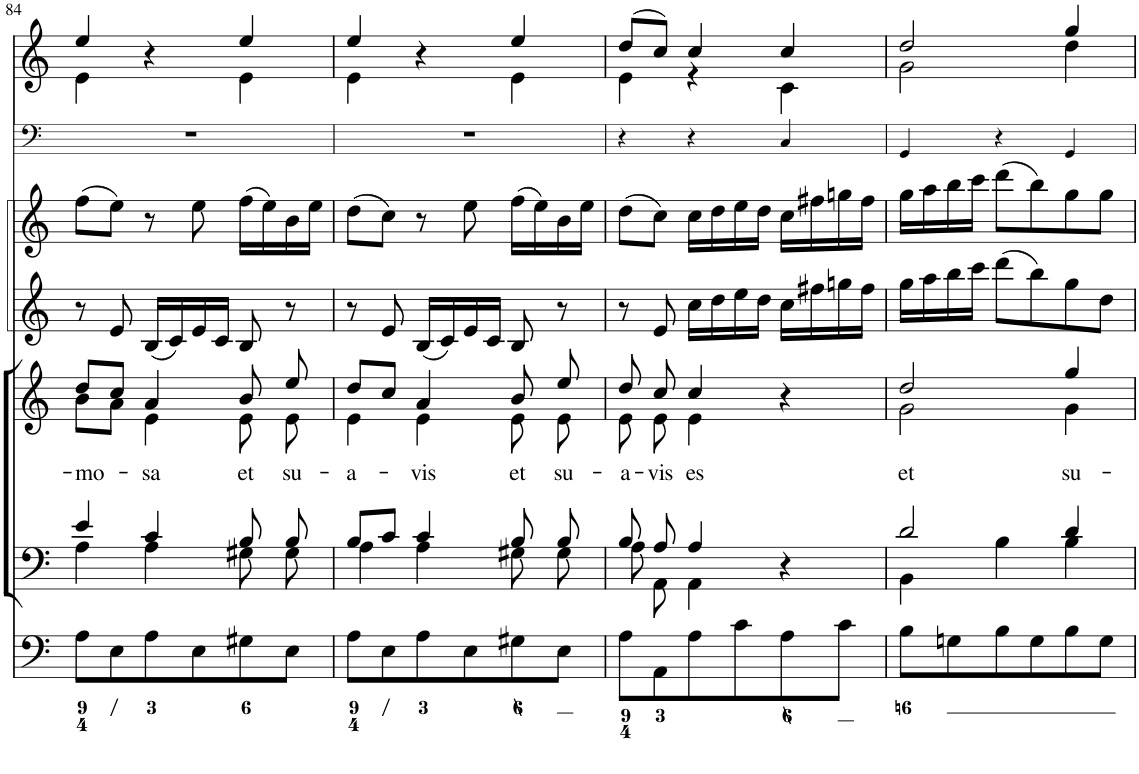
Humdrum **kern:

**kern	**kern	**kern	**text	**kern	**kern	**kern	**kern
*part7	*part6	*part5	*part5	*part4	*part3	*part2	*part1
*staff7	*staff6	*staff5	*staff5	*staff4	*staff3	*staff2	*staff1
*I"Organ	*I"Voice	*I"Voice	*	*I"Violin	*I"Violini	*I"Timpani	*I"Clarini in C
*	*	*	*	*I'Vln	*I'Vln	*I'Timp	*
!!LO:PB:g=z
*clefF4	*clefF4	*clefG2	*	*clefG2	*clefG2	*clefF4	*clefG2
*k[]	*k[]	*k[]	*	*k[]	*k[]	*k[]	*k[]
*M3/4	*M3/4	*M3/4	*	*M3/4	*M3/4	*M3/4	*M3/4
=84	=84	=84	=84	=84	=84	=84	=84
*	*^	*	*	*	*	*	*
!	!	!	!	!LO:LY:b	!	!	!	!
*	*	*	*^	*	*	*	*	*^
8A\L	4e/	4A\	8dd/L	8b\L	-mo-	8r	(8ff\L	2.r	4ee/	4e\
8E\	.	.	8cc/J	8a\J	.	8e/	8ee\J)	.	.	.
!	!	!	!	!	!LO:LY:b	!	!	!	!	!
8A\	4c/	4A\	4a/	4e\	-sa	(16B/LL	8r	.	4r	4ryy
.	.	.	.	.	.	16c/)	.	.	.	.
8E\	.	.	.	.	.	16e/	8ee\	.	.	.
.	.	.	.	.	.	16c/JJ	.	.	.	.
!	!	!	!	!	!LO:LY:b	!	!	!	!	!
8G#X\	8B/	8G#X\	8b/	8e\	et	8B/	(16ff\LL	.	4ee/	4e\
.	.	.	.	.	.	.	16ee\)	.	.	.
!	!	!	!	!	!LO:LY:b	!	!	!	!	!
8E\J	8B/	8G#\	8ee/	8e\	su-	8r	16b\	.	.	.
.	.	.	.	.	.	.	16ee\JJ	.	.	.
=85	=85	=85	=85	=85	=85	=85	=85	=85	=85	=85
!	!	!	!	!	!LO:LY:b	!	!	!	!	!
8A\L	8B/L	4A\	8dd/L	4e\	-a-	8r	(8dd\L	2.r	4ee/	4e\
8E\	8c/J	.	8cc/J	.	.	8e/	8cc\J)	.	.	.
!	!	!	!	!	!LO:LY:b	!	!	!	!	!
8A\	4c/	4A\	4a/	4e\	-vis	(16B/LL	8r	.	4r	4ryy
.	.	.	.	.	.	16c/)	.	.	.	.
8E\	.	.	.	.	.	16e/	8ee\	.	.	.
.	.	.	.	.	.	16c/JJ	.	.	.	.
!	!	!	!	!	!LO:LY:b	!	!	!	!	!
8G#X\	8B/	8G#X\	8b/	8e\	et	8B/	(16ff\LL	.	4ee/	4e\
.	.	.	.	.	.	.	16ee\)	.	.	.
!	!	!	!	!	!LO:LY:b	!	!	!	!	!
8E\J	8B/	8G#\	8ee/	8e\	su-	8r	16b\	.	.	.
.	.	.	.	.	.	.	16ee\JJ	.	.	.
=86	=86	=86	=86	=86	=86	=86	=86	=86	=86	=86
!	!	!	!	!	!LO:LY:b	!	!	!	!	!
8A\L	8B/	8A\	8dd/	8e\	-a-	8r	(8dd\L	4r	(8dd/L	4e\
!	!	!	!	!	!LO:LY:b	!	!	!	!	!
8AA\	8A/	8AA\	8cc/	8e\	-vis	8e/	8cc\J)	.	8cc/J)	.
!	!	!	!	!	!LO:LY:b	!	!	!	!	!
8A\	4A/	4AA\	4cc/	4e\	es	16cc\LL	16cc\LL	4r	4cc/	4r
.	.	.	.	.	.	16dd\	16dd\	.	.	.
8c\	.	.	.	.	.	16ee\	16ee\	.	.	.
.	.	.	.	.	.	16dd\JJ	16dd\JJ	.	.	.
8A\	4r	4ryy	4r	4ryy	.	16cc\LL	16cc\LL	4C/	4cc/	4c\
.	.	.	.	.	.	16ff#X\	16ff#X\	.	.	.
8c\J	.	.	.	.	.	16ggn\	16ggn\	.	.	.
.	.	.	.	.	.	16ff#\JJ	16ff#\JJ	.	.	.
=87	=87	=87	=87	=87	=87	=87	=87	=87	=87	=87
!	!	!	!	!	!LO:LY:b	!	!	!	!	!
8B\L	2d/	4BB\	2dd/	2g\	et	16gg\LL	16gg\LL	4GG/	2dd/	2g\
.	.	.	.	.	.	16aa\	16aa\	.	.	.
8Gn\	.	.	.	.	.	16bb\	16bb\	.	.	.
.	.	.	.	.	.	16ccc\JJ	16ccc\JJ	.	.	.
8B\	.	4B\	.	.	.	(8ddd\L	(8ddd\L	4r	.	.
8G\	.	.	.	.	.	8bb\)	8bb\)	.	.	.
!	!	!	!	!	!LO:LY:b	!	!	!	!	!
8B\	4d/	4B\	4gg/	4g\	su-	8gg\	8gg\	4GG/	4gg/	4dd\
8G\J	.	.	.	.	.	8dd\J	8gg\J	.	.	.
*	*v	*v	*	*	*	*	*	*	*v	*v
*	*	*v	*v	*	*	*	*	*
=	=	=	=	=	=	=	=
*-	*-	*-	*-	*-	*-	*-	*-
